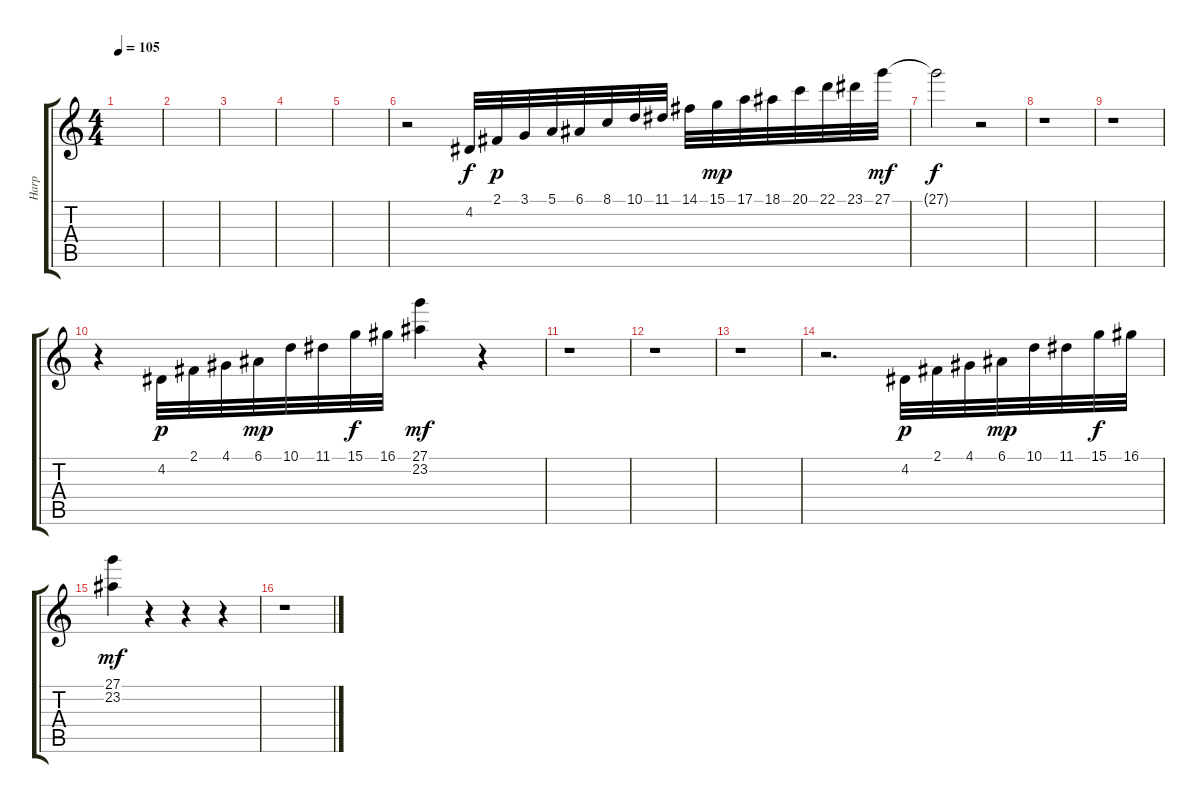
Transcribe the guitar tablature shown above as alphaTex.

\track ("Harp" "Harp") {instrument orchestralharp}
\staff {score tabs}
\tuning (E4 B3 G3 D3 A2 E2) {hide}
\ts (4 4)
\tempo 105
\clef g2
\ks c
|
|
|
|
|
r.2 4.2.32{dy f} 2.1.32{dy p} 3.1.32 5.1.32 6.1.32 8.1.32 10.1.32 11.1.32 14.1.32 15.1.32{dy mp} 17.1.32 18.1.32 20.1.32 22.1.32 23.1.32 27.1.32{dy mf} |
27.1{t}.2{dy f} r.2 |
r.1 |
r.1 |
r.4 4.2.32{dy p} 2.1.32 4.1.32 6.1.32{dy mp} 10.1.32 11.1.32 15.1.32{dy f} 16.1.32 (27.1 23.2).4{dy mf} r.4 |
r.1 |
r.1 |
r.1 |
r.2{d} 4.2.32{dy p} 2.1.32 4.1.32 6.1.32{dy mp} 10.1.32 11.1.32 15.1.32{dy f} 16.1.32 |
(27.1 23.2).4{dy mf} r.4 r.4 r.4 |
r.1
